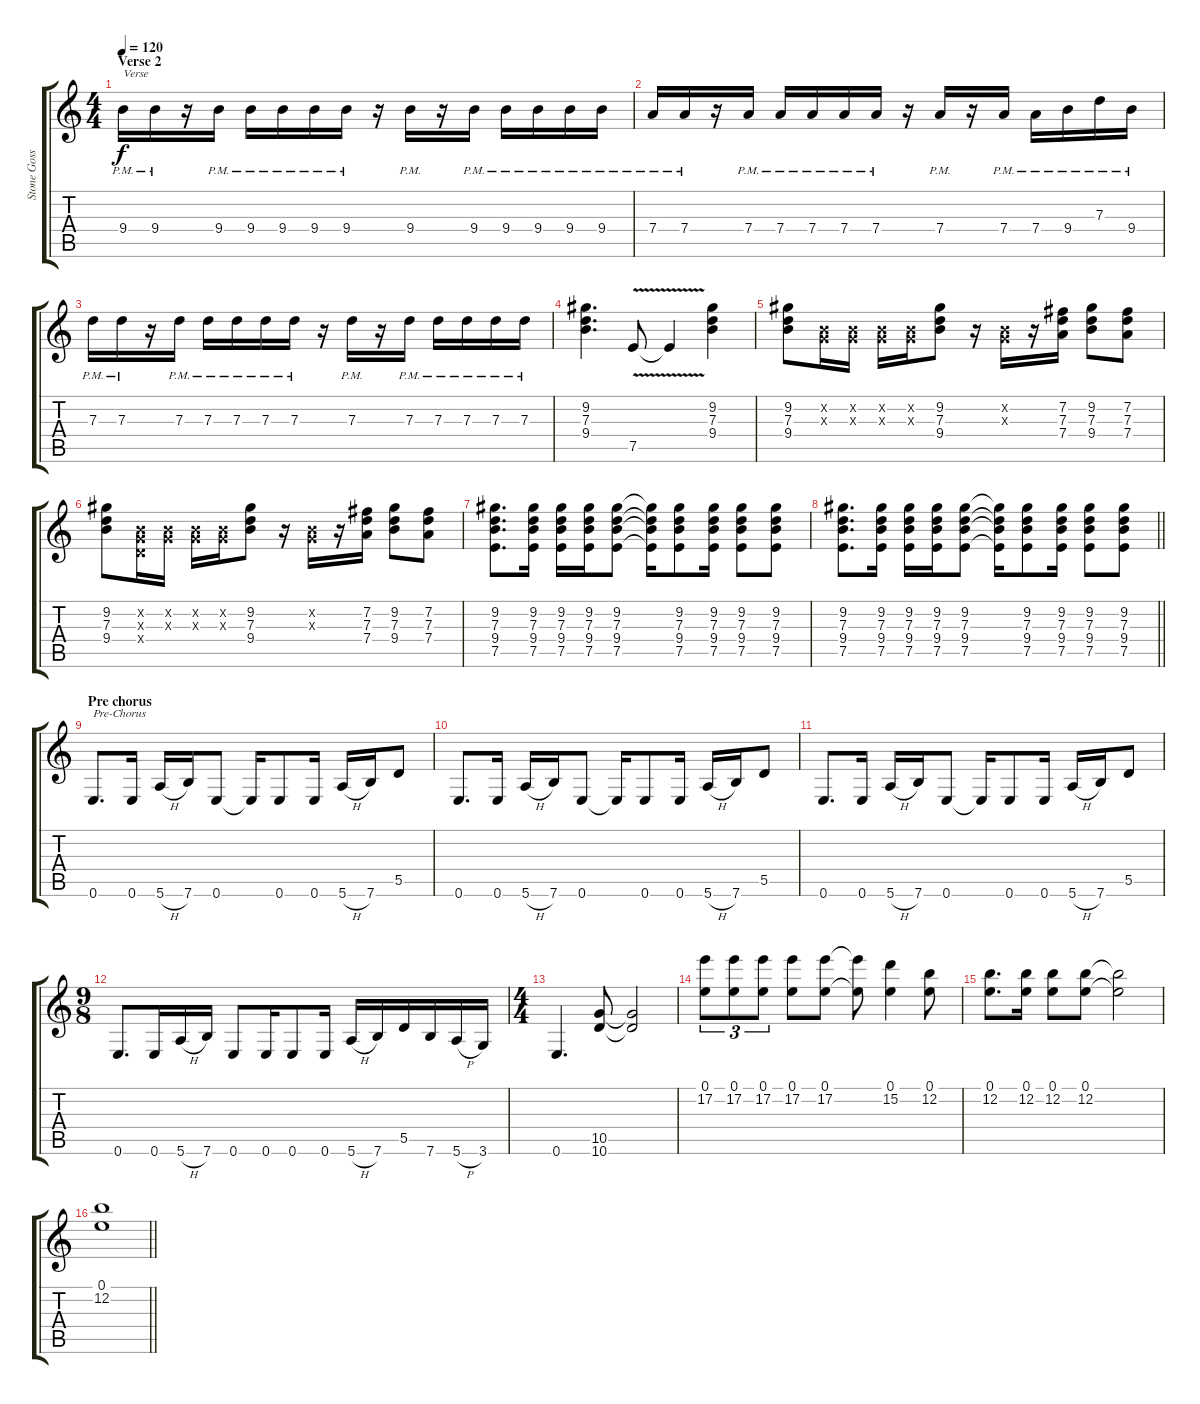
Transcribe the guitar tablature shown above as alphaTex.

\track ("Stone Gossard" "Stone Goss") {instrument distortionguitar}
\staff {score tabs}
\tuning (E4 B3 G3 D3 A2 E2) {hide}
\ts (4 4)
\section ("" "Verse 2")
\tempo 120
\clef g2
\ks c
9.4{pm}.16{txt "Verse " dy f} 9.4{pm}.16 r.16 9.4{pm}.16 9.4{pm}.16 9.4{pm}.16 9.4{pm}.16 9.4{pm}.16 r.16 9.4{pm}.16 r.16 9.4{pm}.16 9.4{pm}.16 9.4{pm}.16 9.4{pm}.16 9.4{pm}.16 |
7.4{pm}.16 7.4{pm}.16 r.16 7.4{pm}.16 7.4{pm}.16 7.4{pm}.16 7.4{pm}.16 7.4{pm}.16 r.16 7.4{pm}.16 r.16 7.4{pm}.16 7.4{pm}.16 9.4{pm}.16 7.3{pm}.16 9.4{pm}.16 |
7.3{pm}.16 7.3{pm}.16 r.16 7.3{pm}.16 7.3{pm}.16 7.3{pm}.16 7.3{pm}.16 7.3{pm}.16 r.16 7.3{pm}.16 r.16 7.3{pm}.16 7.3{pm}.16 7.3{pm}.16 7.3{pm}.16 7.3{pm}.16 |
(9.2 7.3 9.4).4{d} 7.5{v}.8 7.5{v t}.4 (9.2 7.3 9.4).4 |
(9.2 7.3 9.4).8 (0.2{x} 0.3{x}).16 (0.2{x} 0.3{x}).16 (0.2{x} 0.3{x}).16 (0.2{x} 0.3{x}).16 (9.2 7.3 9.4).8 r.16 (0.2{x} 0.3{x}).16 r.16 (7.2 7.3 7.4).16 (9.2 7.3 9.4).8 (7.2 7.3 7.4).8 |
(9.2 7.3 9.4).8 (0.2{x} 0.3{x} 0.4{x}).16 (0.2{x} 0.3{x}).16 (0.2{x} 0.3{x}).16 (0.2{x} 0.3{x}).16 (9.2 7.3 9.4).8 r.16 (0.2{x} 0.3{x}).16 r.16 (7.2 7.3 7.4).16 (9.2 7.3 9.4).8 (7.2 7.3 7.4).8 |
(9.2 7.3 9.4 7.5).8{d} (9.2 7.3 9.4 7.5).16 (9.2 7.3 9.4 7.5).16 (9.2 7.3 9.4 7.5).16 (9.2 7.3 9.4 7.5).8 (9.2{t} 7.3{t} 9.4{t} 7.5{t}).16 (9.2 7.3 9.4 7.5).8 (9.2 7.3 9.4 7.5).16 (9.2 7.3 9.4 7.5).8 (9.2 7.3 9.4 7.5).8 |
\barLineRight lightlight
(9.2 7.3 9.4 7.5).8{d} (9.2 7.3 9.4 7.5).16 (9.2 7.3 9.4 7.5).16 (9.2 7.3 9.4 7.5).16 (9.2 7.3 9.4 7.5).8 (9.2{t} 7.3{t} 9.4{t} 7.5{t}).16 (9.2 7.3 9.4 7.5).8 (9.2 7.3 9.4 7.5).16 (9.2 7.3 9.4 7.5).8 (9.2 7.3 9.4 7.5).8 |
\section ("" "Pre chorus")
0.6.8{d txt "Pre-Chorus"} 0.6.16 5.6{h}.16 7.6.16 0.6.8 0.6{t}.16 0.6.8 0.6.16 5.6{h}.16 7.6.16 5.5.8 |
0.6.8{d} 0.6.16 5.6{h}.16 7.6.16 0.6.8 0.6{t}.16 0.6.8 0.6.16 5.6{h}.16 7.6.16 5.5.8 |
0.6.8{d} 0.6.16 5.6{h}.16 7.6.16 0.6.8 0.6{t}.16 0.6.8 0.6.16 5.6{h}.16 7.6.16 5.5.8 |
\ts (9 8)
0.6.8{d} 0.6.16 5.6{h}.16 7.6.16 0.6.8 0.6.16 0.6.8 0.6.16 5.6{h}.16 7.6.16 5.5.16 7.6.16 5.6{h}.16 3.6.16 |
\ts (4 4)
0.6.4{d} (10.5 10.6).8 (10.5{t} 10.6{t}).2 |
(0.1 17.2).8{tu (3 2)} (0.1 17.2).8{tu (3 2)} (0.1 17.2).8{tu (3 2)} (0.1 17.2).8 (0.1 17.2).8 (0.1{t} 17.2{t}).8 (0.1 15.2).4 (0.1 12.2).8 |
(0.1 12.2).8{d} (0.1 12.2).16 (0.1 12.2).8 (0.1 12.2).8 (0.1{t} 12.2{t}).2 |
\barLineRight lightlight
(0.1 12.2).1
